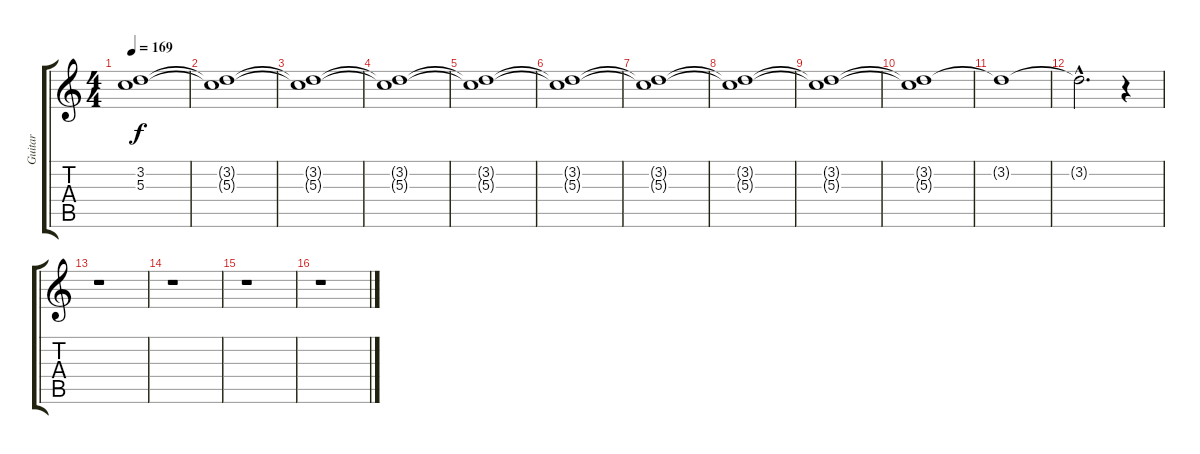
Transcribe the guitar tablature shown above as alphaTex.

\track ("Guitar" "Guitar") {instrument distortionguitar}
\staff {score tabs}
\tuning (E4 B3 G3 D3 A2 E2) {hide}
\ts (4 4)
\tempo 169
\clef g2
\ks c
(3.2{t} 5.3{t}).1{dy f} |
(3.2{t} 5.3{t}).1 |
(3.2{t} 5.3{t}).1 |
(3.2{t} 5.3{t}).1 |
(3.2{t} 5.3{t}).1 |
(3.2{t} 5.3{t}).1 |
(3.2{t} 5.3{t}).1 |
(3.2{t} 5.3{t}).1 |
(3.2{t} 5.3{t}).1 |
(3.2{t} 5.3{t}).1 |
3.2{t}.1 |
3.2{hac t}.2{d} r.4 |
r.1 |
r.1 |
r.1 |
r.1
